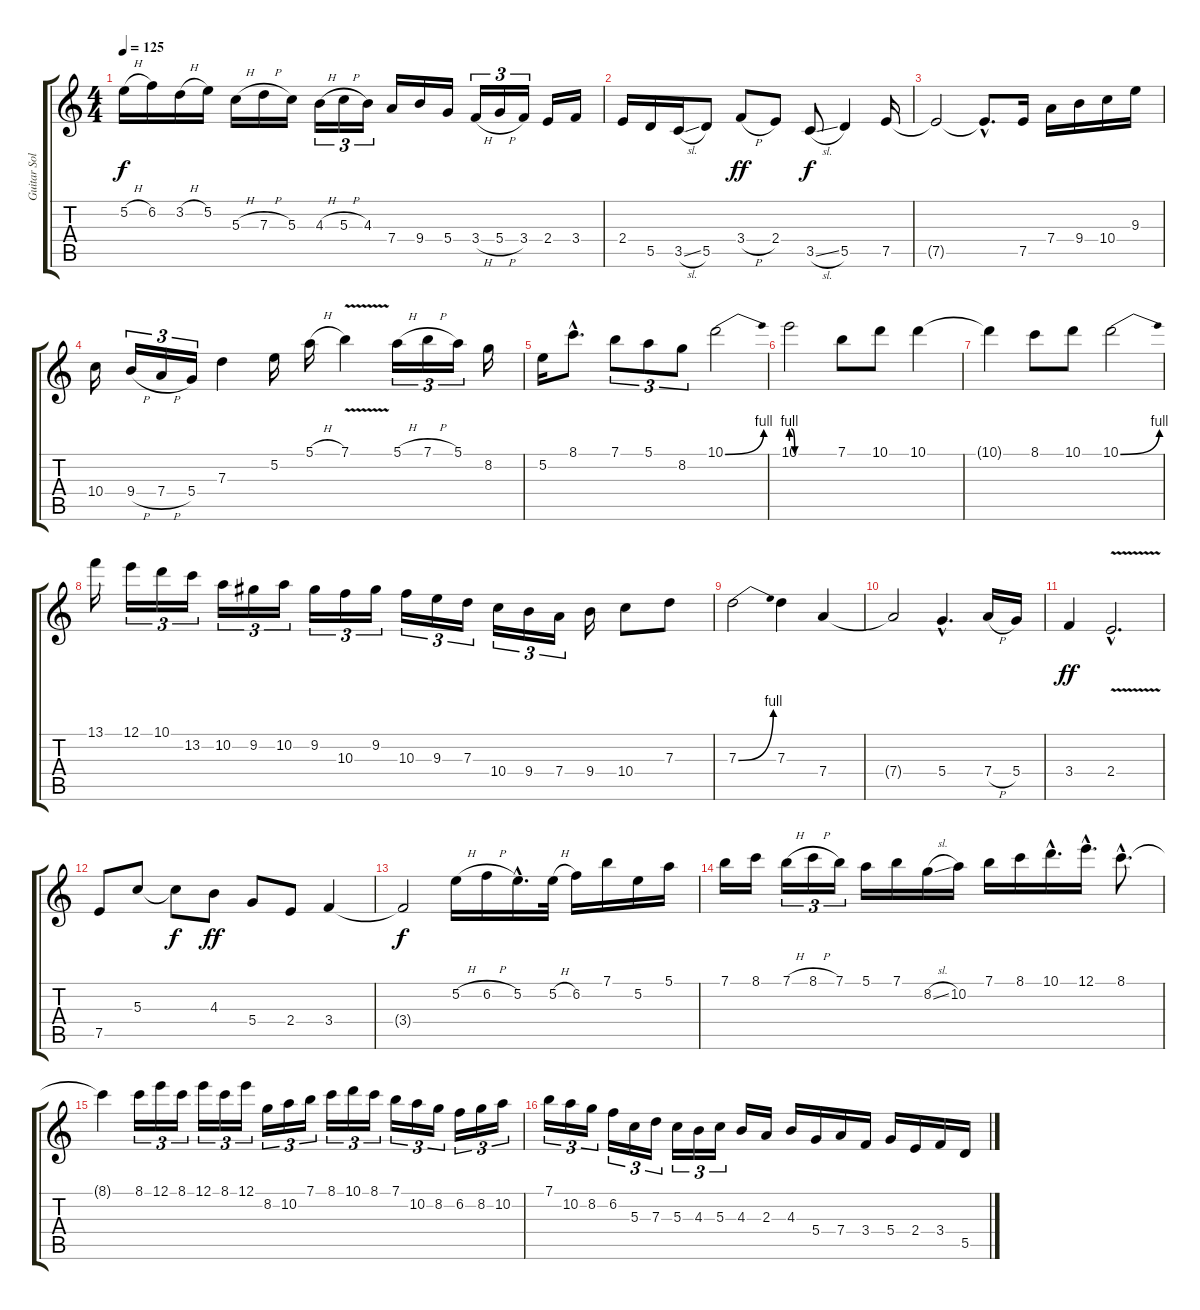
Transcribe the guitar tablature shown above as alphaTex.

\track ("Guitar Solo" "Guitar Sol") {instrument acousticguitarsteel}
\staff {score tabs}
\tuning (E4 B3 G3 D3 A2 E2) {hide}
\ts (4 4)
\tempo 125
\clef g2
\ks c
5.2{h}.16{dy f} 6.2.16 3.2{h}.16 5.2.16 5.3{h}.16 7.3{h}.16 5.3.16 4.3{h}.16{tu (3 2)} 5.3{h}.16{tu (3 2)} 4.3.16{tu (3 2)} 7.4.16 9.4.16 5.4.16 3.4{h}.16{tu (3 2)} 5.4{h}.16{tu (3 2)} 3.4.16{tu (3 2)} 2.4.16 3.4.16 |
2.4.16 5.5.16 3.5{sl}.16 5.5.8 3.4{h}.8{dy ff} 2.4.8 3.5{sl}.8{dy f} 5.5.4 7.5.16 |
7.5{t}.2 7.5{hac t}.8{d} 7.5.16 7.4.16 9.4.16 10.4.16 9.3.16 |
10.4.16 9.4{h}.16{tu (3 2)} 7.4{h}.16{tu (3 2)} 5.4.16{tu (3 2)} 7.3.4 5.2.16 5.1{h}.16 7.1{v}.4 5.1{h}.16{tu (3 2)} 7.1{h}.16{tu (3 2)} 5.1.16{tu (3 2)} 8.2.16 |
5.2.16 8.1{hac}.8{d} 7.1.8{tu (3 2)} 5.1.8{tu (3 2)} 8.2.8{tu (3 2)} 10.1{be (bend 0 0 60 4)}.2 |
10.1{be (custom 0 4 5 0 15 0 40 0 60 0)}.2 7.1.8 10.1.8 10.1.4 |
10.1{t}.4 8.1.8 10.1.8 10.1{be (bend 0 0 60 4)}.2 |
13.1.16 12.1.16{tu (3 2)} 10.1.16{tu (3 2)} 13.2.16{tu (3 2)} 10.2.16{tu (3 2)} 9.2.16{tu (3 2)} 10.2.16{tu (3 2)} 9.2.16{tu (3 2)} 10.3.16{tu (3 2)} 9.2.16{tu (3 2)} 10.3.16{tu (3 2)} 9.3.16{tu (3 2)} 7.3.16{tu (3 2)} 10.4.16{tu (3 2)} 9.4.16{tu (3 2)} 7.4.16{tu (3 2)} 9.4.16 10.4.8 7.3.8 |
7.3{be (bend 0 0 60 4)}.2 7.3.4 7.4.4 |
7.4{t}.2 5.4{hac}.4{d} 7.4{h}.16 5.4.16 |
3.4.4{dy ff} 2.4{v hac}.2{d} |
7.5.8 5.3.8 5.3{t}.8{dy f} 4.3.8{dy ff} 5.4.8 2.4.8 3.4.4 |
3.4{t}.2{dy f} 5.2{h}.16 6.2{h}.16 5.2{hac}.16{d} 5.2{h}.32 6.2.16 7.1.16 5.2.16 5.1.16 |
7.1.16 8.1.16 7.1{h}.16{tu (3 2)} 8.1{h}.16{tu (3 2)} 7.1.16{tu (3 2)} 5.1.16 7.1.16 8.2{sl}.16 10.2.16 7.1.16 8.1.16 10.1{hac}.16{d} 12.1{hac}.16{d} 8.1{hac}.8{d} |
8.1{t}.4 8.1.16{tu (3 2)} 12.1.16{tu (3 2)} 8.1.16{tu (3 2)} 12.1.16{tu (3 2)} 8.1.16{tu (3 2)} 12.1.16{tu (3 2)} 8.2.16{tu (3 2)} 10.2.16{tu (3 2)} 7.1.16{tu (3 2)} 8.1.16{tu (3 2)} 10.1.16{tu (3 2)} 8.1.16{tu (3 2)} 7.1.16{tu (3 2)} 10.2.16{tu (3 2)} 8.2.16{tu (3 2)} 6.2.16{tu (3 2)} 8.2.16{tu (3 2)} 10.2.16{tu (3 2)} |
7.1.16{tu (3 2)} 10.2.16{tu (3 2)} 8.2.16{tu (3 2)} 6.2.16{tu (3 2)} 5.3.16{tu (3 2)} 7.3.16{tu (3 2)} 5.3.16{tu (3 2)} 4.3.16{tu (3 2)} 5.3.16{tu (3 2)} 4.3.16 2.3.16 4.3.16 5.4.16 7.4.16 3.4.16 5.4.16 2.4.16 3.4.16 5.5.16
